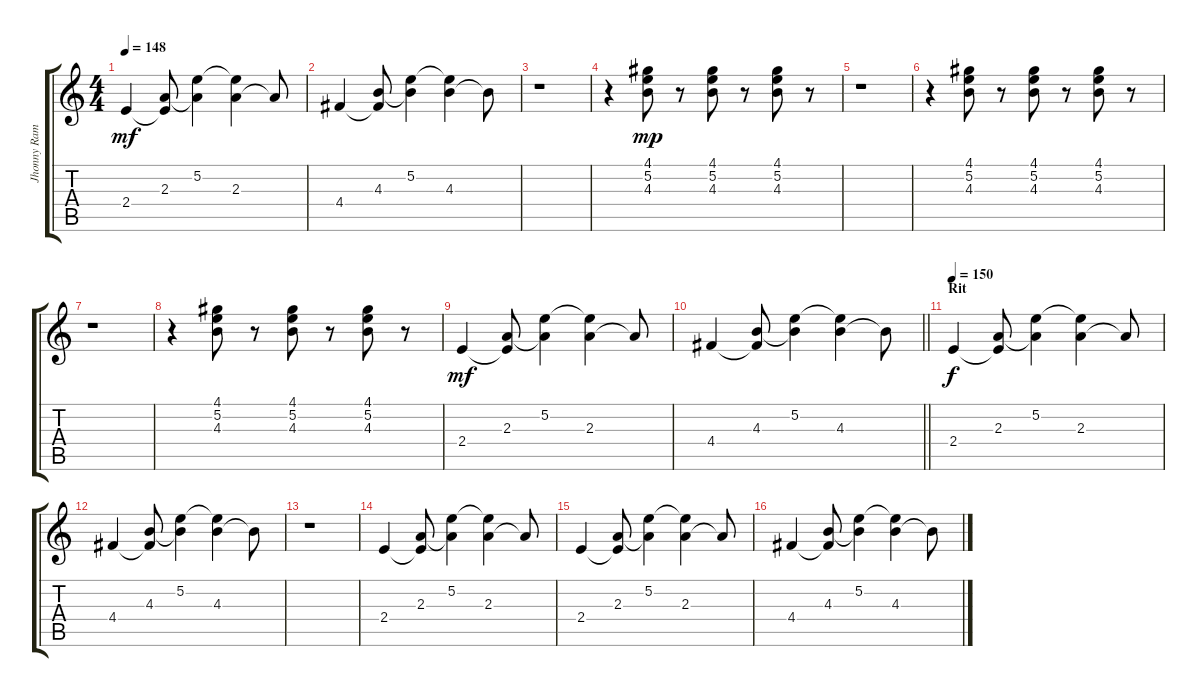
\track ("Jhonny Ramone - Guitar" "Jhonny Ram") {instrument distortionguitar}
\staff {score tabs}
\tuning (E4 B3 G3 D3 A2 E2) {hide}
\ts (4 4)
\tempo 148
\clef g2
\ks c
2.4.4{dy mf} (2.3 2.4{t}).8 (5.2 2.3{t}).4 (5.2{t} 2.3).4 2.3{t}.8 |
4.4.4 (4.3 4.4{t}).8 (5.2 4.3{t}).4 (5.2{t} 4.3).4 4.3{t}.8 |
r.1 |
r.4 (4.1 5.2 4.3).8{dy mp} r.8 (4.1 5.2 4.3).8 r.8 (4.1 5.2 4.3).8 r.8 |
r.1 |
r.4 (4.1 5.2 4.3).8 r.8 (4.1 5.2 4.3).8 r.8 (4.1 5.2 4.3).8 r.8 |
r.1 |
r.4 (4.1 5.2 4.3).8 r.8 (4.1 5.2 4.3).8 r.8 (4.1 5.2 4.3).8 r.8 |
2.4.4{dy mf} (2.3 2.4{t}).8 (5.2 2.3{t}).4 (5.2{t} 2.3).4 2.3{t}.8 |
\barLineRight lightlight
4.4.4 (4.3 4.4{t}).8 (5.2 4.3{t}).4 (5.2{t} 4.3).4 4.3{t}.8 |
\section ("" "Rit")
\tempo 150
2.4.4{dy f} (2.3 2.4{t}).8 (5.2 2.3{t}).4 (5.2{t} 2.3).4 2.3{t}.8 |
4.4.4 (4.3 4.4{t}).8 (5.2 4.3{t}).4 (5.2{t} 4.3).4 4.3{t}.8 |
r.1 |
2.4.4 (2.3 2.4{t}).8 (5.2 2.3{t}).4 (5.2{t} 2.3).4 2.3{t}.8 |
2.4.4 (2.3 2.4{t}).8 (5.2 2.3{t}).4 (5.2{t} 2.3).4 2.3{t}.8 |
4.4.4 (4.3 4.4{t}).8 (5.2 4.3{t}).4 (5.2{t} 4.3).4 4.3{t}.8
